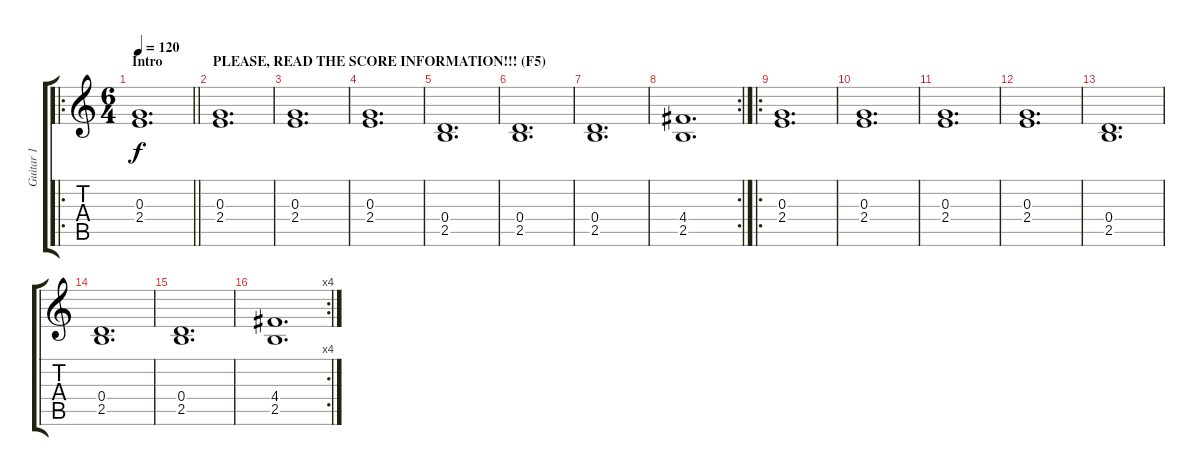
\track ("Guitar 1" "Guitar 1") {instrument distortionguitar}
\staff {score tabs}
\tuning (E4 B3 G3 D3 A2 E2) {hide}
\ro
\ts (6 4)
\section ("" "Intro")
\tempo 120
\clef g2
\barLineRight lightlight
\ks c
(0.3 2.4).1{d dy f volume 7 instrument distortionguitar} |
\section ("" "PLEASE, READ THE SCORE INFORMATION!!! (F5)")
(0.3 2.4).1{d} |
(0.3 2.4).1{d} |
(0.3 2.4).1{d} |
(0.4 2.5).1{d} |
(0.4 2.5).1{d} |
(0.4 2.5).1{d} |
\rc 2
(4.4 2.5).1{d} |
\ro
(0.3 2.4).1{d volume 7} |
(0.3 2.4).1{d} |
(0.3 2.4).1{d} |
(0.3 2.4).1{d} |
(0.4 2.5).1{d} |
(0.4 2.5).1{d} |
(0.4 2.5).1{d} |
\rc 4
(4.4 2.5).1{d}
